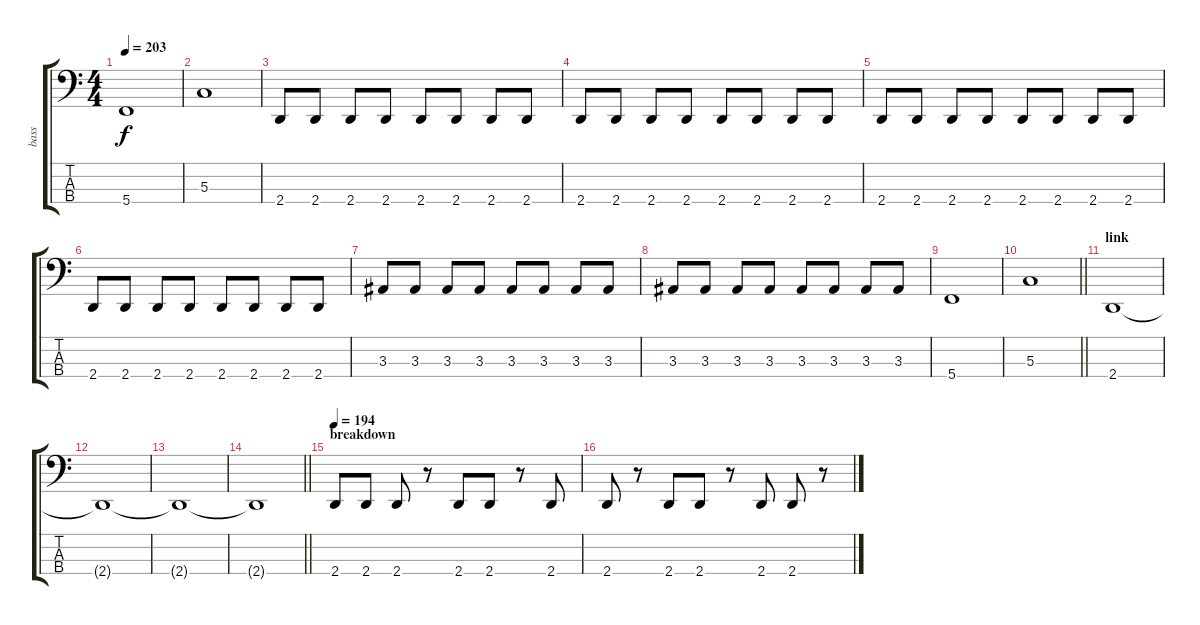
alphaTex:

\track ("bass" "bass") {instrument electricbasspick}
\staff {score tabs}
\tuning (F2 C2 G1 C1) {hide}
\ts (4 4)
\tempo 203
\clef f4
\ks c
5.4.1{dy f} |
5.3.1 |
2.4.8 2.4.8 2.4.8 2.4.8 2.4.8 2.4.8 2.4.8 2.4.8 |
2.4.8 2.4.8 2.4.8 2.4.8 2.4.8 2.4.8 2.4.8 2.4.8 |
2.4.8 2.4.8 2.4.8 2.4.8 2.4.8 2.4.8 2.4.8 2.4.8 |
2.4.8 2.4.8 2.4.8 2.4.8 2.4.8 2.4.8 2.4.8 2.4.8 |
3.3.8 3.3.8 3.3.8 3.3.8 3.3.8 3.3.8 3.3.8 3.3.8 |
3.3.8 3.3.8 3.3.8 3.3.8 3.3.8 3.3.8 3.3.8 3.3.8 |
5.4.1 |
\barLineRight lightlight
5.3.1 |
\section ("" "link")
2.4.1 |
2.4{t}.1 |
2.4{t}.1 |
\barLineRight lightlight
2.4{t}.1 |
\section ("" "breakdown")
\tempo 193
\tempo 194
2.4.8 2.4.8 2.4.8 r.8 2.4.8 2.4.8 r.8 2.4.8 |
2.4.8 r.8 2.4.8 2.4.8 r.8 2.4.8 2.4.8 r.8
